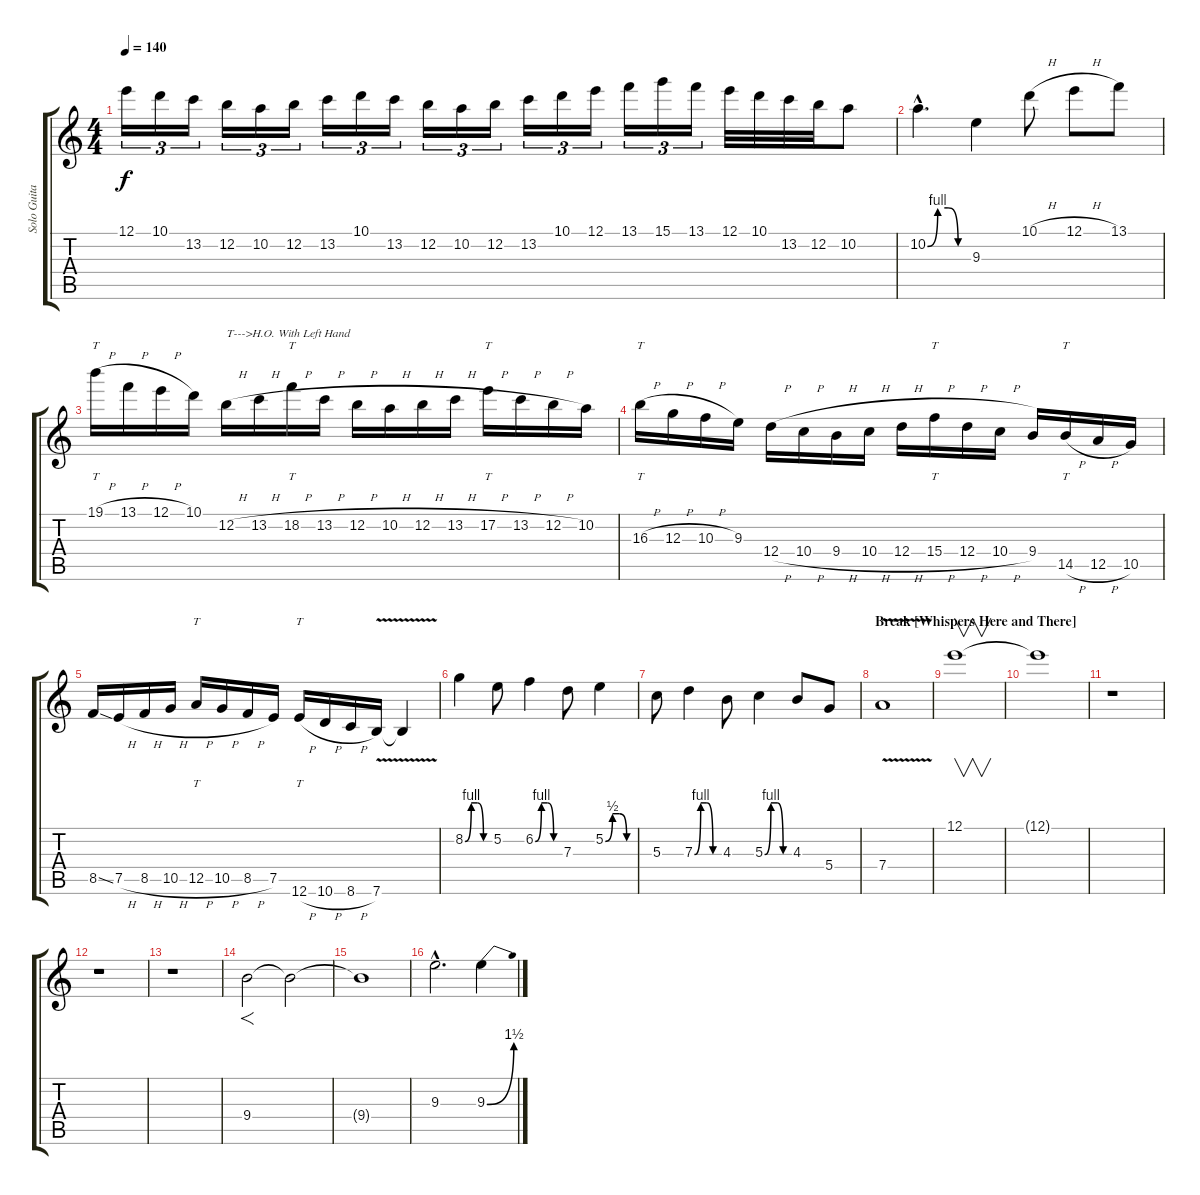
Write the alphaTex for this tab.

\track ("Solo Guitar" "Solo Guita") {instrument overdrivenguitar}
\staff {score tabs}
\tuning (E4 B3 G3 D3 A2 E2) {hide}
\ts (4 4)
\tempo 140
\clef g2
\ks c
12.1.16{tu (3 2) dy f} 10.1.16{tu (3 2)} 13.2.16{tu (3 2)} 12.2.16{tu (3 2)} 10.2.16{tu (3 2)} 12.2.16{tu (3 2)} 13.2.16{tu (3 2)} 10.1.16{tu (3 2)} 13.2.16{tu (3 2)} 12.2.16{tu (3 2)} 10.2.16{tu (3 2)} 12.2.16{tu (3 2)} 13.2.16{tu (3 2)} 10.1.16{tu (3 2)} 12.1.16{tu (3 2)} 13.1.16{tu (3 2)} 15.1.16{tu (3 2)} 13.1.16{tu (3 2)} 12.1.32 10.1.32 13.2.32 12.2.32 10.2.8 |
10.2{be (custom 0 0 15 4 30 4 45 0 60 0) hac}.4{d} 9.3.4 10.1{h}.8 12.1{h}.8 13.1.8 |
19.1{h}.16{tt} 13.1{h}.16 12.1{h}.16 10.1.16 12.2{h}.16{txt "T--->H.O. With Left Hand"} 13.2{h}.16 18.2{h}.16{tt} 13.2{h}.16 12.2{h}.16 10.2{h}.16 12.2{h}.16 13.2{h}.16 17.2{h}.16{tt} 13.2{h}.16 12.2{h}.16 10.2.16 |
16.3{h}.16{tt} 12.3{h}.16 10.3{h}.16 9.3.16 12.4{h}.16 10.4{h}.16 9.4{h}.16 10.4{h}.16 12.4{h}.16 15.4{h}.16{tt} 12.4{h}.16 10.4{h}.16 9.4.16 14.5{h}.16{tt} 12.5{h}.16 10.5.16 |
8.5{ss}.16 7.5{h}.16 8.5{h}.16 10.5{h}.16 12.5{h}.16{tt} 10.5{h}.16 8.5{h}.16 7.5.16 12.6{h}.16{tt} 10.6{h}.16 8.6{h}.16 7.6{v}.16 7.6{t}.4 |
8.2{be (custom 0 0 15 4 30 4 45 0 60 0)}.4 5.2.8 6.2{be (custom 0 0 15 4 30 4 45 0 60 0)}.4 7.3.8 5.2{be (custom 0 0 15 2 30 2 45 0 60 0)}.4 |
5.3.8 7.3{be (custom 0 0 15 4 30 4 45 0 60 0)}.4 4.3.8 5.3{be (custom 0 0 15 4 30 4 45 0 60 0)}.4 4.3.8 5.4.8 |
\section ("" "Break [Whispers Here and There]")
7.4{v}.1 |
12.1.1{v instrument guitarharmonics} |
12.1{t}.1 |
r.1 |
r.1 |
r.1 |
9.4.2{f volume 11 instrument guitarharmonics} 9.4{t}.2{volume 0} |
9.4{t}.1 |
9.3{hac}.2{d volume 13 balance 8 instrument overdrivenguitar} 9.3{be (bend 0 0 60 6)}.4
